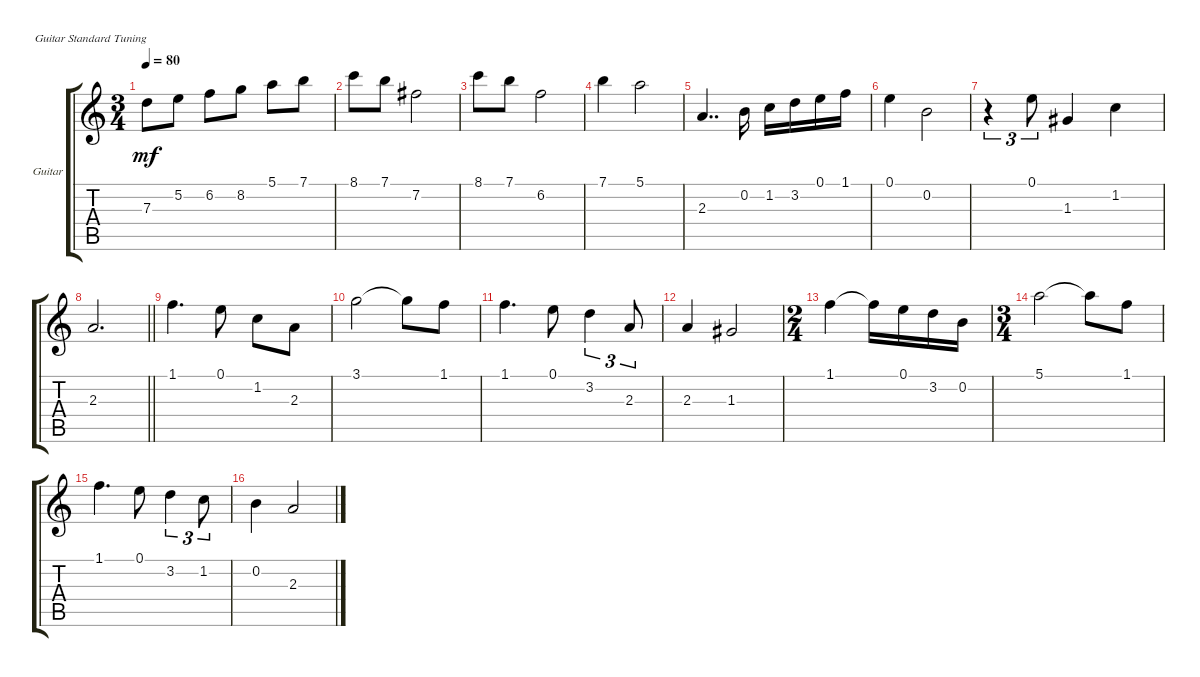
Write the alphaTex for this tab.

\bracketExtendMode groupsimilarinstruments
\firstSystemTrackNameOrientation horizontal
\otherSystemsTrackNameOrientation horizontal
\track ("Guitar" "Guitar") {instrument acousticguitarnylon}
\staff {score tabs}
\tuning (E4 B3 G3 D3 A2 E2)
\ts (3 4)
\tempo 80
\clef g2
\ks c
7.3.8{dy mf} 5.2.8 6.2.8 8.2.8 5.1.8 7.1.8 |
8.1.8 7.1.8 7.2.2 |
8.1.8 7.1.8 6.2.2 |
7.1.4 5.1.2 |
2.3.4{dd} 0.2.16 1.2.16 3.2.16 0.1.16 1.1.16 |
0.1.4 0.2.2 |
r.4{tu (3 2)} 0.1.8{tu (3 2)} 1.3.4 1.2.4 |
\barLineRight lightlight
2.3.2{d} |
1.1.4{d} 0.1.8 1.2.8 2.3.8 |
3.1.2 3.1{t}.8 1.1.8 |
1.1.4{d} 0.1.8 3.2.4{tu (3 2)} 2.3.8{tu (3 2)} |
2.3.4 1.3.2 |
\ts (2 4)
1.1.4 1.1{t}.16 0.1.16 3.2.16 0.2.16 |
\ts (3 4)
5.1.2 5.1{t}.8 1.1.8 |
1.1.4{d} 0.1.8 3.2.4{tu (3 2)} 1.2.8{tu (3 2)} |
0.2.4 2.3.2
